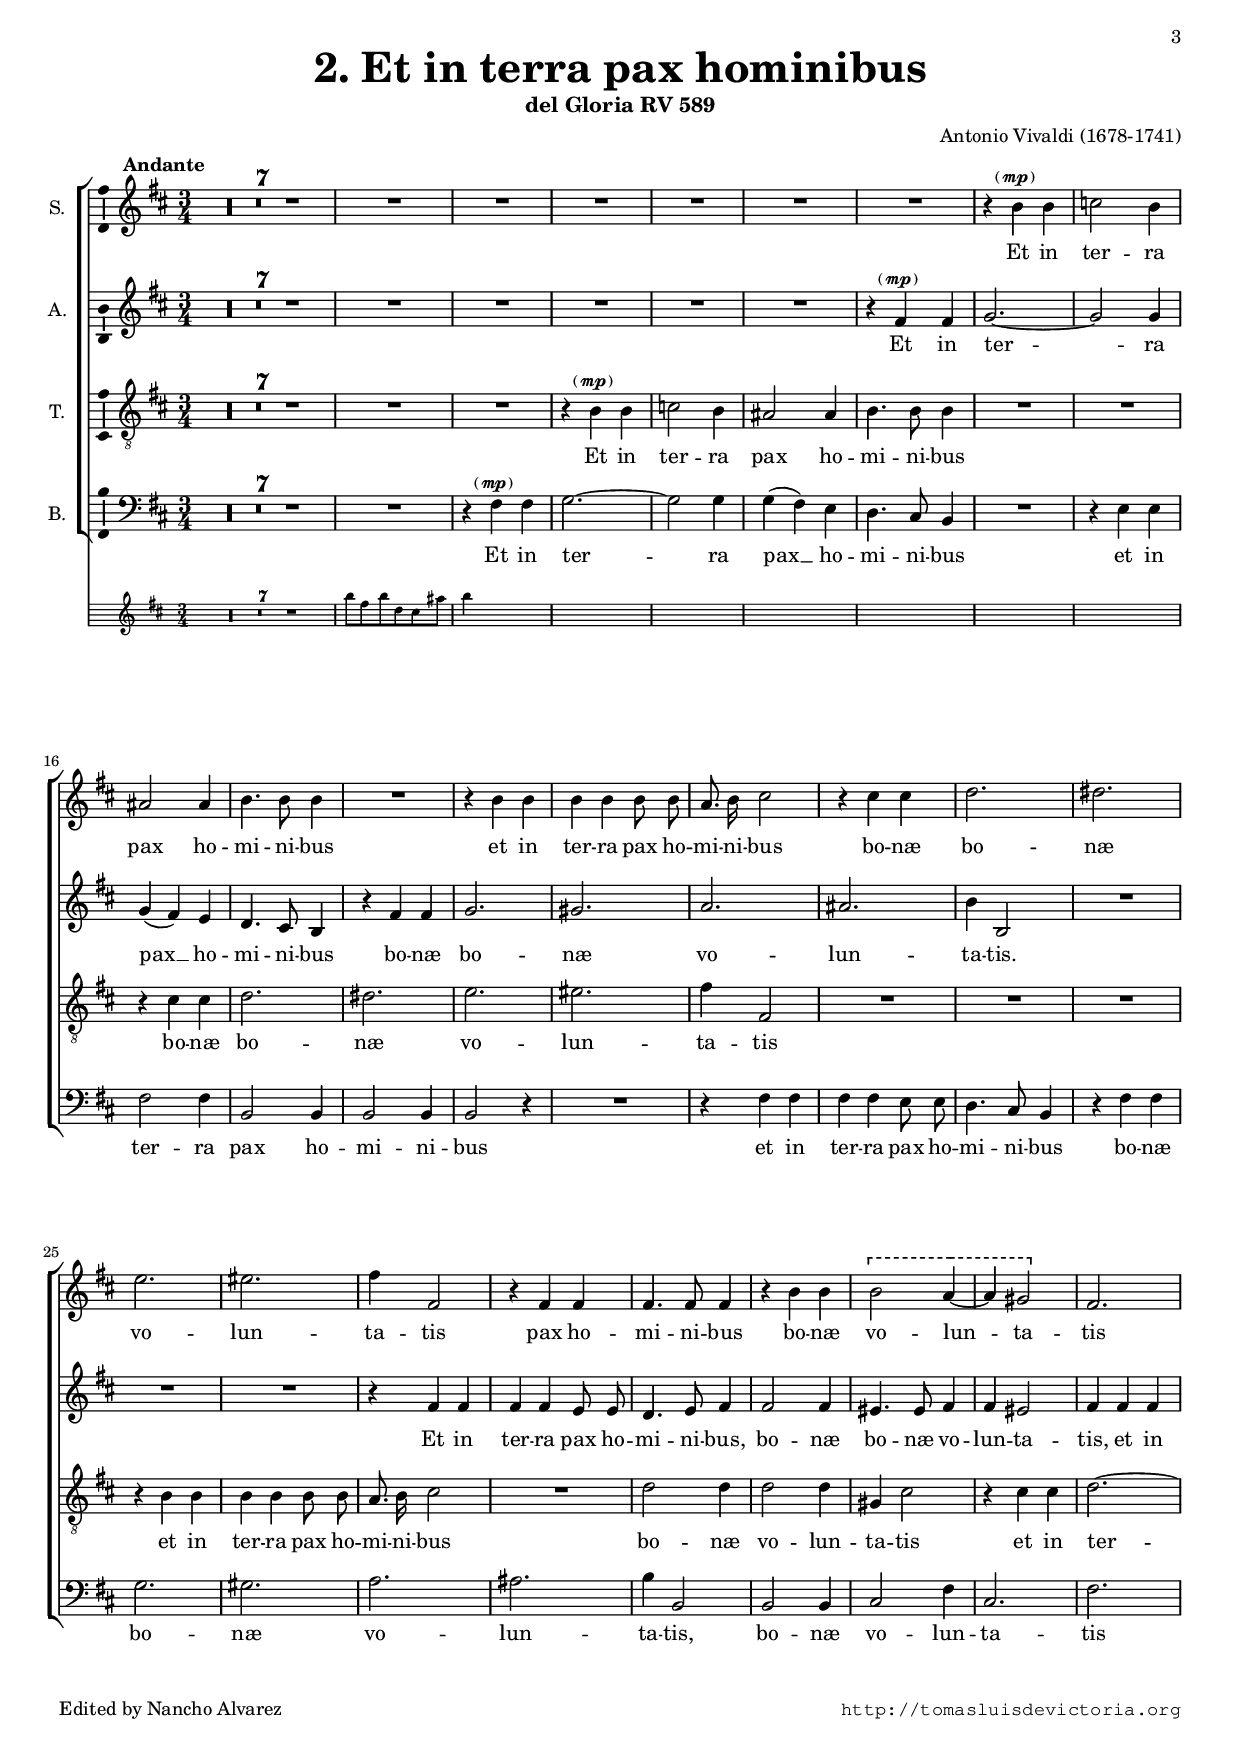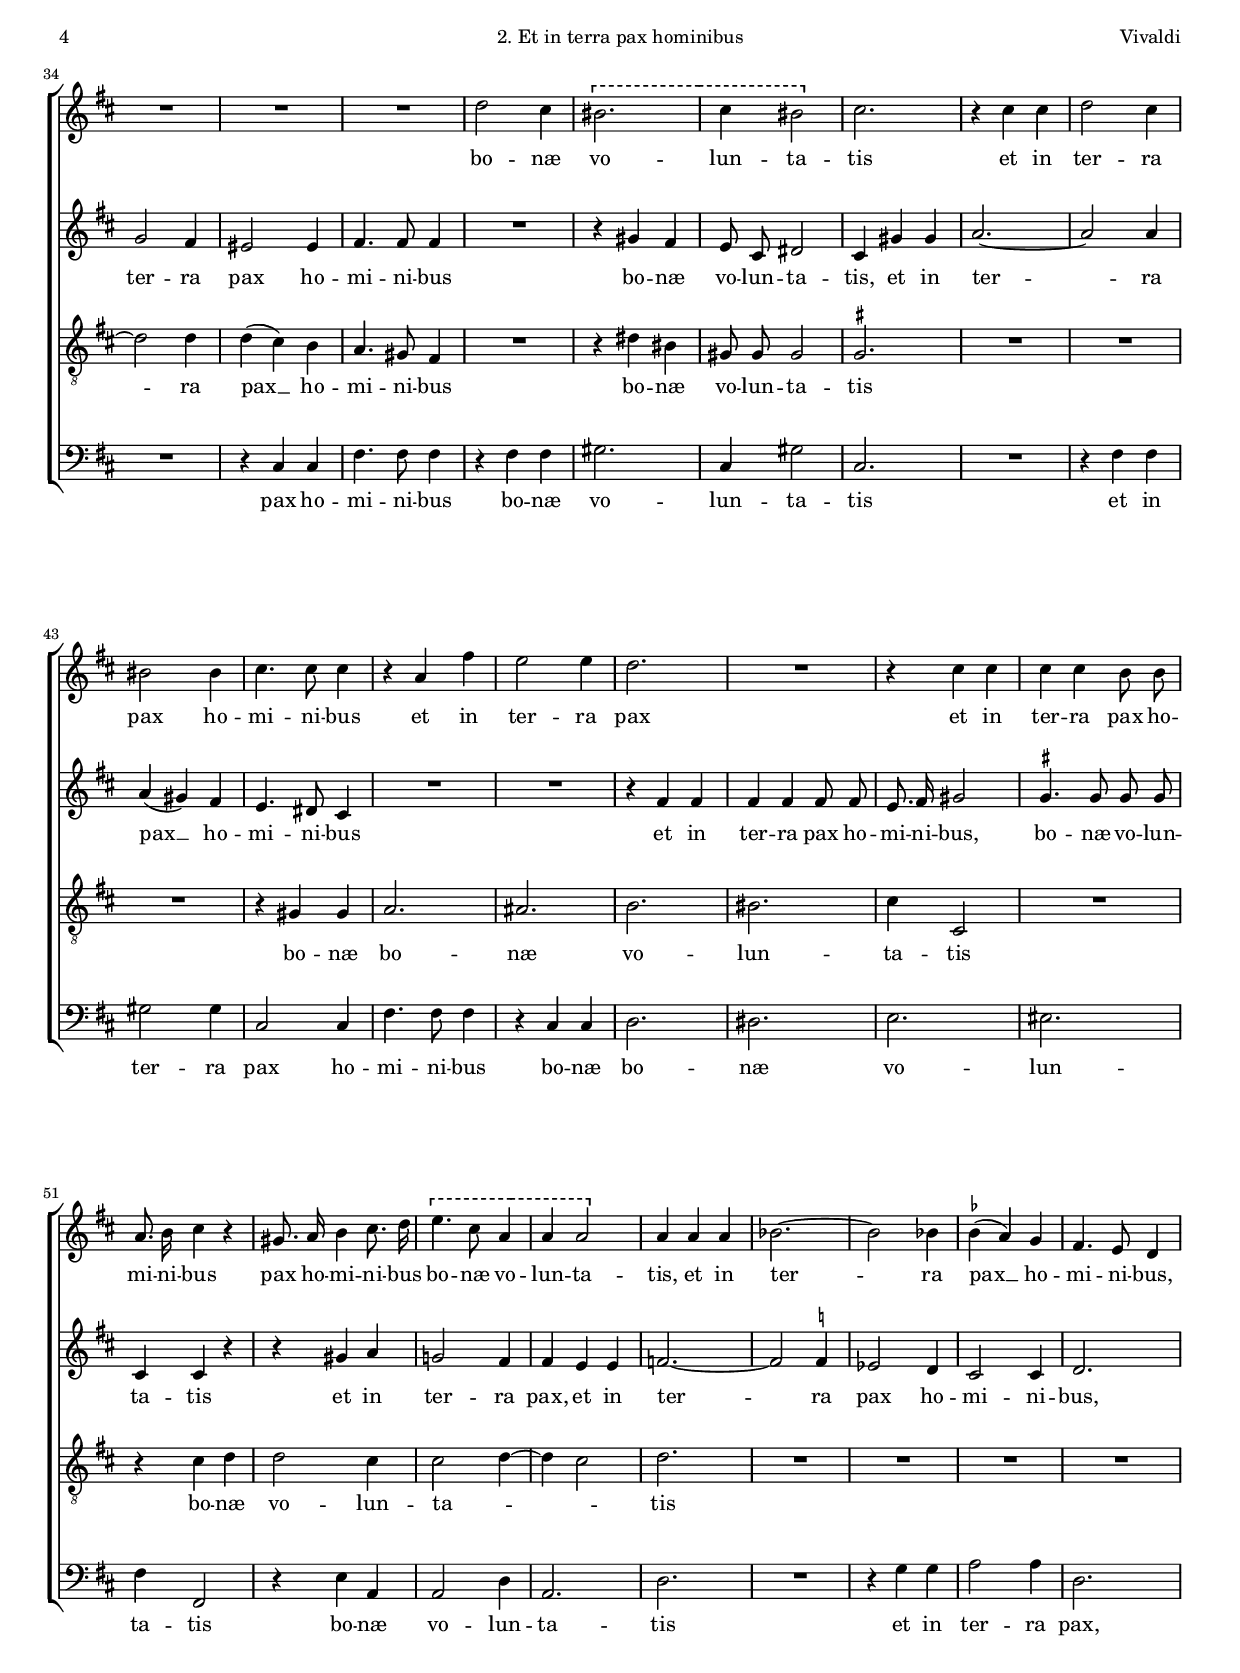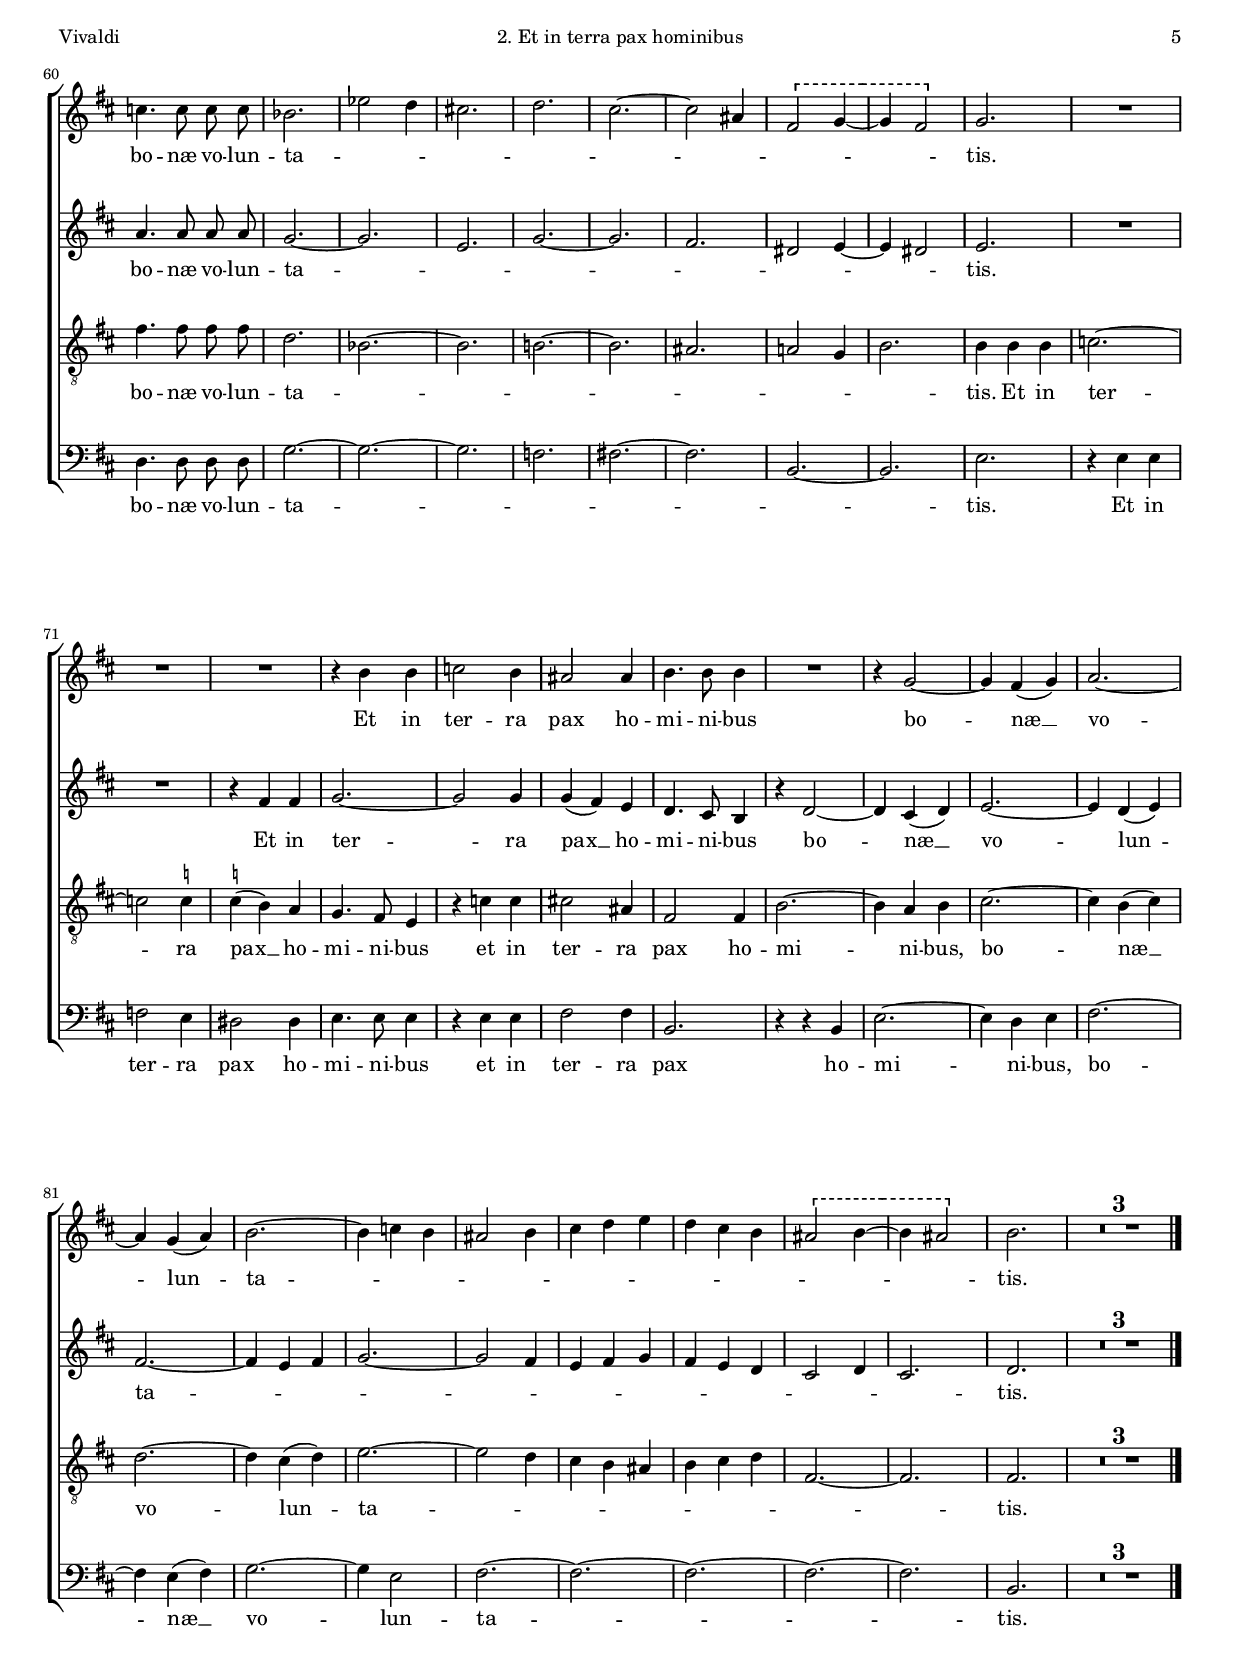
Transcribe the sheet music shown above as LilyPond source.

\version "2.18.0"

#(set-default-paper-size "a4")
#(set-global-staff-size 16.4)
#(ly:set-option 'point-and-click #f)
%mobile -s14.0 -i0.5

italicas=\override LyricText.font-shape = #'italic
rectas=\override LyricText.font-shape = #'upright
ss=\once \set suggestAccidentals = ##t
mtempo={\tempo 4 = 100}
mtempob={\tempo 4 = 50}
pf=\markup{\hspace #-2 \fontsize #-2 \line{"(" \dynamic{"f"} ")"}}
parp=\markup{\hspace #-2 \fontsize #-2 \line{"(" \dynamic{"p"} \hspace #-0.3 ")"}}
pmp=\markup{\hspace #-2 \fontsize #-2 \line{"(" \dynamic{"mp"} \hspace #-0.2 ")"}}


htitle="2. Et in terra pax hominibus"
hcomposer="Vivaldi"

\header {
	title=\markup{\fontsize #3 "2. Et in terra pax hominibus"}
	subtitle="del Gloria RV 589"
%	subsubtitle=\markup{\null \vspace #1 }
	composer="Antonio Vivaldi (1678-1741)"
        pdfauthor=\composer
	%opus="(-)"
	%poet=\markup{}
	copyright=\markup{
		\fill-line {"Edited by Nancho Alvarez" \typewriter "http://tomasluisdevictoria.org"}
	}
%	tagline=""
}

global={
 %\set Score.currentBarNumber = #73
 \compressFullBarRests
 \key d \major \time 3/4 \skip 1*3/4*92 \bar "|."
}


cantus=\relative c''{
	\dynamicUp
	\override Score.MetronomeMark.X-offset = #4
	\tempo \markup{"Andante"} 4=84
	R1*3/4*13
	r4 b^\pmp b
	c2 b4
	ais2 ais4
	b4. b8 b4
	R1*3/4
	r4 b b
	b b b8 b
	a8. b16 cis2
	r4 cis cis
	d2.
	dis
	e
	eis
	fis4 fis,2
	r4 fis fis
	fis4. fis8 fis4
	r4 b b
	\override Score.LigatureBracket.style=#'dashed-line
	\[b2 a4 ~
	a gis2\]
	fis2.
	R1*3/4*3
	d'2 cis4
	\[bis2.
	cis4 bis2\]
	cis2.
	r4 cis cis
	d2 cis4
	bis2 bis4
	cis4. cis8 cis4
	r4 a fis'
	e2 e4
	d2.
	R1*3/4
	r4 cis cis
	cis cis b8 b
	a8. b16 cis4 r
	gis8. a16 b4 cis8. d16
	\[e4. cis8 a4
	a4 a2\]
	a4 a a
	bes2. ~
	bes2 bes4
	\override AccidentalSuggestion.avoid-slur=#'inside
	\ss bes4( a) g4
	fis4. e8 d4
	c'4. c8 c c 
	bes2.
	ees2 d4
	cis!2.
	d
	cis ~
	cis2 ais4
	\[fis2 g4 ~
	g fis2\]
	g2.
	R1*3/4*3
	r4 b b
	c2 b4
	ais2 ais4
	b4. b8 b4
	R1*3/4
	r4 g2 ~
	g4 fis( g)
	a2. ~ 
	a4 g( a)
	b2. ~
	b4 c b
	ais2 b4
	cis d e
	d cis b
	\[ais2 b4 ~
	b ais2\]
	b2.
	R1*3/4*3
}

altus=\relative c'{
	\dynamicUp
	R1*3/4*12
	r4 fis^\pmp fis
	g2. ~
	g2 g4
	g( fis) e
	d4. cis8 b4
	r4 fis' fis
	g2.
	gis
	a
	ais
	b4 b,2
	R1*3/4*3
	r4 fis' fis
	fis fis e8 e
	d4. e8 fis4
	fis2 fis4
	eis4. eis8 fis4
	fis4 eis2
	fis4 fis fis
	g2 fis4
	eis2 eis4
	fis4. fis8 fis4
	R1*3/4
	r4 gis4 fis
	e8 cis dis2
	cis4 gis' gis
	a2. ~
	a2 a4
	a( gis) fis
	e4. dis8 cis4
	R1*3/4*2
	r4 fis fis
	fis fis fis8 fis
	e8. fis16 gis2
	\ss gis4. gis8 gis gis
	cis,4 cis r
	r4 gis' a
	g!2 fis4
	fis e e
	f2. ~
	f2 \ss f4
	ees2 d4
	cis2 cis4
	d2.
	a'4. a8 a a
	g2. ~
	g
	e
	g ~
	g
	fis
	dis2 e4 ~
	e dis2
	e2.
	R1*3/4*2
	r4 fis fis
	g2. ~
	g2 g4
	g4( fis) e
	d4. cis8 b4
	r4 d2 ~
	d4 cis( d)
	e2. ~
	e4 d( e)
	fis2. ~
	fis4 e fis
	g2. ~
	g2 fis4
	e fis g
	fis e d
	cis2 d4
	cis2.
	d2.
	R1*3/4*3
}

tenor=\relative c'{
	\dynamicUp
	R1*3/4*9
	r4 b^\pmp b
	c2 b4
	ais2 ais4
	b4. b8 b4
	R1*3/4*2
	r4 cis cis
	d2.
	dis
	e
	eis
	fis4 fis,2
	R1*3/4*3
	r4 b b
	b b b8 b
	a8. b16 cis2
	R1*3/4
	d2 d4
	d2 d4
	gis,4 cis2
	r4 cis cis
	d2. ~
	d2 d4
	d( cis) b
	a4. gis8 fis4
	R1*3/4
	r4 dis' bis
	gis8 gis gis2
	\ss gis2.
	R1*3/4*3
	r4 gis gis
	a2.
	ais
	b
	bis
	cis4 cis,2
	R1*3/4
	r4 cis' d
	d2 cis4
	cis2 d4 ~
	d cis2
	d2.
	R1*3/4*4
	fis4. fis8 fis fis
	d2.
	bes ~
	bes
	b! ~
	b
	ais
	a!2 g4
	b2.
	b4 b b
	c2. ~
	c2 \ss c4
	\override AccidentalSuggestion.avoid-slur=#'inside
	\ss c( b) a
	g4. fis8 e4
	r4 c'4 c
	cis!2 ais4
	fis2 fis4
	b2. ~
	b4 a4 b
	cis2. ~
	cis4 b4( cis)
	d2. ~
	d4 cis4( d)
	e2. ~
	e2 d4
	cis4 b ais
	b cis d
	fis,2. ~
	fis
	fis2.
	R1*3/4*3
}

bassus=\relative c{
	\dynamicUp
	R1*3/4*8
	r4 fis^\pmp fis
	g2. ~
	g2 g4
	g4( fis) e
	d4. cis8 b4
	R1*3/4
	r4 e e
	fis2 fis4
	b,2 b4
	b2 b4
	b2 r4
	R1*3/4
	r4 fis' fis
	fis fis e8 e
	d4. cis8 b4
	r4 fis' fis
	g2.
	gis2.
	a
	ais
	b4 b,2
	b2 b4
	cis2 fis4
	cis2.
	fis
	R1*3/4
	r4 cis cis
	fis4. fis8 fis4
	r4 fis fis
	gis2.
	cis,4 gis'2
	cis,2.
	R1*3/4
	r4 fis fis
	gis2 gis4
	cis,2 cis4
	fis4. fis8 fis4
	r4 cis cis
	d2.
	dis
	e
	eis
	fis4 fis,2
	r4 e' a,
	a2 d4
	a2.
	d
	R1*3/4
	r4 g g
	a2 a4
	d,2.
	d4. d8 d d
	g2. ~
	g ~
	g 
	f 
	fis! ~
	fis
	b, ~
	b
	e
	r4 e e
	f2 e4
	dis2 dis4
	e4. e8 e4
	r4 e e
	fis2 fis4
	b,2.
	r4 r b
	e2. ~
	e4 d e
	fis2. ~
	fis4 e( fis)
	g2. ~
	g4 e2
	fis2. ~
	fis ~
	fis ~
	fis ~
	fis
	b,
	R1*3/4*3
}

guia=\relative c'''{
       R1*3/4*7
       b8[ fis b d, cis ais']
       b4 s s
}

textocantus=\lyricmode{
Et in ter -- ra pax ho -- mi -- ni -- bus
et in ter -- ra pax ho -- mi -- ni -- bus
bo -- næ bo -- næ vo -- lun -- ta -- tis
pax ho -- mi -- ni -- bus
bo -- næ vo -- lun -- ta -- tis
bo -- næ vo -- lun -- ta -- tis
et in ter -- ra pax ho -- mi -- ni -- bus
et in ter -- ra pax
et in ter -- ra pax ho -- mi -- ni -- bus
pax ho -- mi -- ni -- bus bo -- næ vo -- lun -- ta -- tis,
et in ter -- ra pax __ ho -- mi -- ni -- bus,
bo -- næ vo -- lun -- ta -- _ _ _ _ _ _ _ _ _ tis.
Et in ter -- ra pax ho -- mi -- ni -- bus
bo -- næ __ vo -- lun -- ta -- _ _ _ _ _ _ _ _ _ _ _ _ _ tis.
}

textoaltus=\lyricmode{
Et in ter -- ra pax __ ho -- mi -- ni -- bus
bo -- næ bo -- næ vo -- lun -- ta -- tis.
Et in ter -- ra pax ho -- mi -- ni -- bus,
bo -- næ bo -- næ vo -- lun -- ta -- tis,
et in ter -- ra pax ho -- mi -- ni -- bus
bo -- næ vo -- lun -- ta -- tis,
et in ter -- ra pax __ ho -- mi -- ni -- bus
et in ter -- ra pax ho -- mi -- ni -- bus,
bo -- næ vo -- lun -- ta -- tis
et in ter -- ra pax,
et in ter -- ra pax ho -- mi -- ni -- bus,
bo -- næ vo -- lun -- ta -- _ _ _ _ _ _ tis.
Et in ter -- ra pax __ ho -- mi -- ni -- bus
bo -- næ __ vo -- lun -- ta -- _ _ _ _ _ _ _ _ _ _ _ _ _ tis.
}

textotenor=\lyricmode{
Et in ter -- ra pax ho -- mi -- ni -- bus
bo -- næ bo -- næ vo -- lun -- ta -- tis
et in ter -- ra pax ho -- mi -- ni -- bus
bo -- næ vo -- lun -- ta -- tis
et in ter -- ra pax __ ho -- mi -- ni -- bus
bo -- næ vo -- lun -- ta -- tis
bo -- næ
bo -- næ vo -- lun -- ta -- tis
bo -- næ vo -- lun -- ta -- _ _ tis
bo -- næ vo -- lun -- ta -- _ _ _ _ _ _ tis.
Et in ter -- ra pax __ ho -- mi -- ni -- bus
et in ter -- ra pax ho -- mi -- ni -- bus,
bo -- næ __ vo -- lun -- ta -- _ _ _ _ _ _ _ _ tis.
}

textobassus=\lyricmode{
Et in ter -- ra pax __ ho -- mi -- ni -- bus
et in ter -- ra pax ho -- mi -- ni -- bus
et in ter -- ra pax ho -- mi -- ni -- bus
bo -- næ
bo -- næ vo -- lun -- ta -- tis,
bo -- næ vo -- lun -- ta -- tis
pax ho -- mi -- ni -- bus
bo -- næ vo -- lun -- ta -- tis
et in ter -- ra pax
ho -- mi -- ni -- bus
bo -- næ
bo -- næ vo -- lun -- ta -- tis
bo -- næ vo -- lun -- ta -- tis
et in ter -- ra pax,
bo -- næ vo -- lun -- ta -- _ _ _ tis.
Et in ter -- ra pax ho -- mi -- ni -- bus
et in ter -- ra pax
ho -- mi -- ni -- bus,
bo -- næ __ vo -- lun -- ta -- tis.
}



\score {\transpose c' c'{
 <<
\new ChoirStaff<<

	\new Staff <<\global
	\new Voice="v1" {
		\set Staff.instrumentName="S. "
		\clef "treble"
		\cantus }
	\new Lyrics \lyricsto "v1" {\textocantus }
	>>

	\new Staff <<\global
	\new Voice="v2" {
		\set Staff.instrumentName="A. "
		\clef "treble"
		\altus }
	\new Lyrics \lyricsto "v2" {\textoaltus }
	>>
	
	\new Staff <<\global
	\new Voice="v3" {
		\set Staff.instrumentName="T. "
		\clef "G_8"
		\tenor }
	\new Lyrics \lyricsto "v3" {\textotenor }
	>>

	\new Staff <<\global
	\new Voice="v4" {
		\set Staff.instrumentName="B. "
		\clef "bass"
		\bassus }
	\new Lyrics \lyricsto "v4" {\textobassus }
	>>
>>
  \new Staff \with{ 
      \remove Ambitus_engraver
      fontSize = #-3
      \override StaffSymbol #'staff-space = #(magstep -4)
  }<< \global
      \new Voice = "v5" {
        \clef "treble"
        \guia }
  >>
 >>
	} % transpose

\layout{ 
	\context {\Lyrics 
		\override VerticalAxisGroup.staff-affinity = #UP
		\override VerticalAxisGroup.nonstaff-relatedstaff-spacing =
			#'((basic-distance . 0) (minimum-distance . 0) (padding . 1))
		\override LyricText.font-size = #1.2
		\override LyricHyphen.minimum-distance = #0.5
	}
	\context {\Score 
		tempoHideNote = ##t
		\override BarNumber.padding = #2 
	}
	\context {\Voice 
		%melismaBusyProperties = #'()
		autoBeaming = ##f
	}
	\context {\Staff 
                \RemoveEmptyStaves %notablet
                %\override VerticalAxisGroup.remove-first = ##t
		\override VerticalAxisGroup.staff-staff-spacing =
			#'((basic-distance . 11) (minimum-distance . 0) (padding . 1))
		\consists Ambitus_engraver 
		\override LigatureBracket.padding = #1
	}
}

%\midi { \mtempo }

}


\paper{
	evenHeaderMarkup=\markup  \fill-line { \fromproperty #'page:page-number-string \htitle \hcomposer }
	oddHeaderMarkup= \markup  \fill-line { \on-the-fly #not-first-page \hcomposer \on-the-fly #not-first-page \htitle \fromproperty #'page:page-number-string }
	%system-count=20
	%page-count = 8
	ragged-last-bottom = ##f
	indent=0.5\cm
	system-system-spacing =
	#'((basic-distance . 20) (minimum-distance . 0) (padding . 5))
	top-system-spacing = % header
	#'((basic-distance . 8) (minimum-distance . 0) (padding . 0))
	last-bottom-spacing = % footer
	#'((basic-distance . 13) (minimum-distance . 0) (padding . 0))
	markup-system-spacing.padding = #1.5
        first-page-number = 3
}
